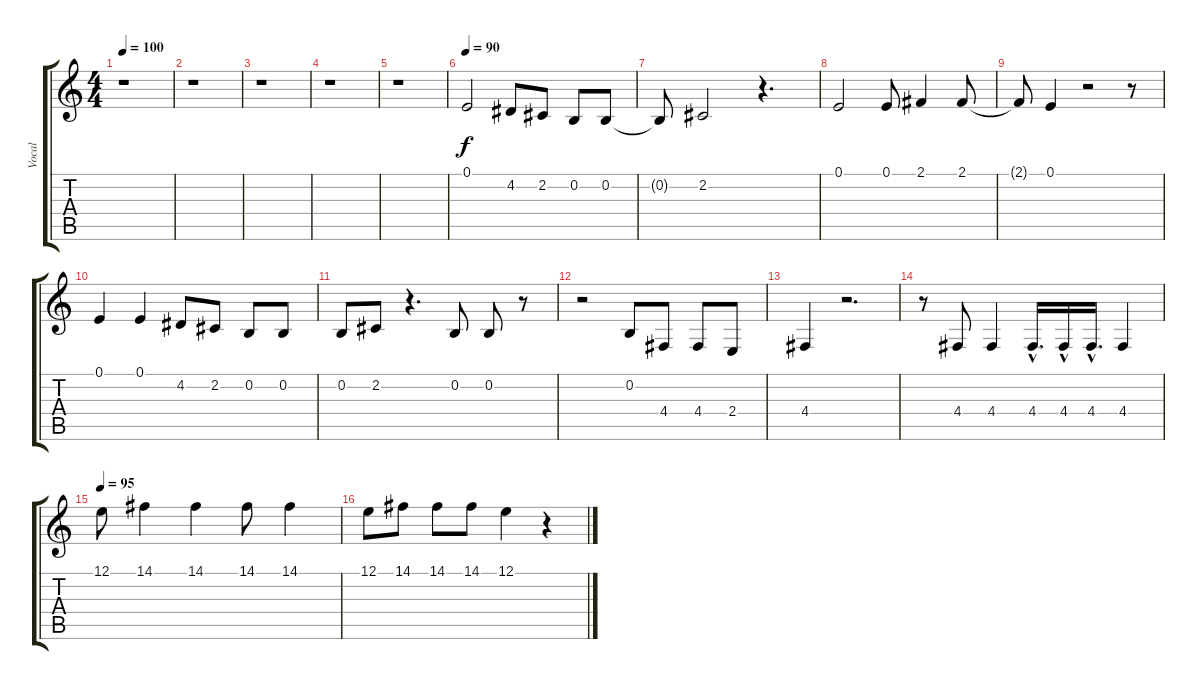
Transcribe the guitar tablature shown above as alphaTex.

\track ("Vocal" "Vocal") {instrument synthvoice}
\staff {score tabs}
\tuning (E4 B3 G3 D3 A2 E2) {hide}
\ts (4 4)
\tempo 100
\clef g2
\ks c
r.1{dy f} |
r.1 |
r.1 |
r.1 |
r.1 |
\tempo 90
0.1.2 4.2.8 2.2.8 0.2.8 0.2.8 |
0.2{t}.8 2.2.2 r.4{d} |
0.1.2 0.1.8 2.1.4 2.1.8 |
2.1{t}.8 0.1.4 r.2 r.8 |
0.1.4 0.1.4 4.2.8 2.2.8 0.2.8 0.2.8 |
0.2.8 2.2.8 r.4{d} 0.2.8 0.2.8 r.8 |
r.2 0.2.8 4.4.8 4.4.8 2.4.8 |
4.4.4 r.2{d} |
r.8 4.4.8 4.4.4 4.4{hac}.16{d} 4.4{hac}.16 4.4{hac}.16{d} 4.4.4 |
\tempo 95
12.1.8 14.1.4 14.1.4 14.1.8 14.1.4 |
12.1.8 14.1.8 14.1.8 14.1.8 12.1.4 r.4
